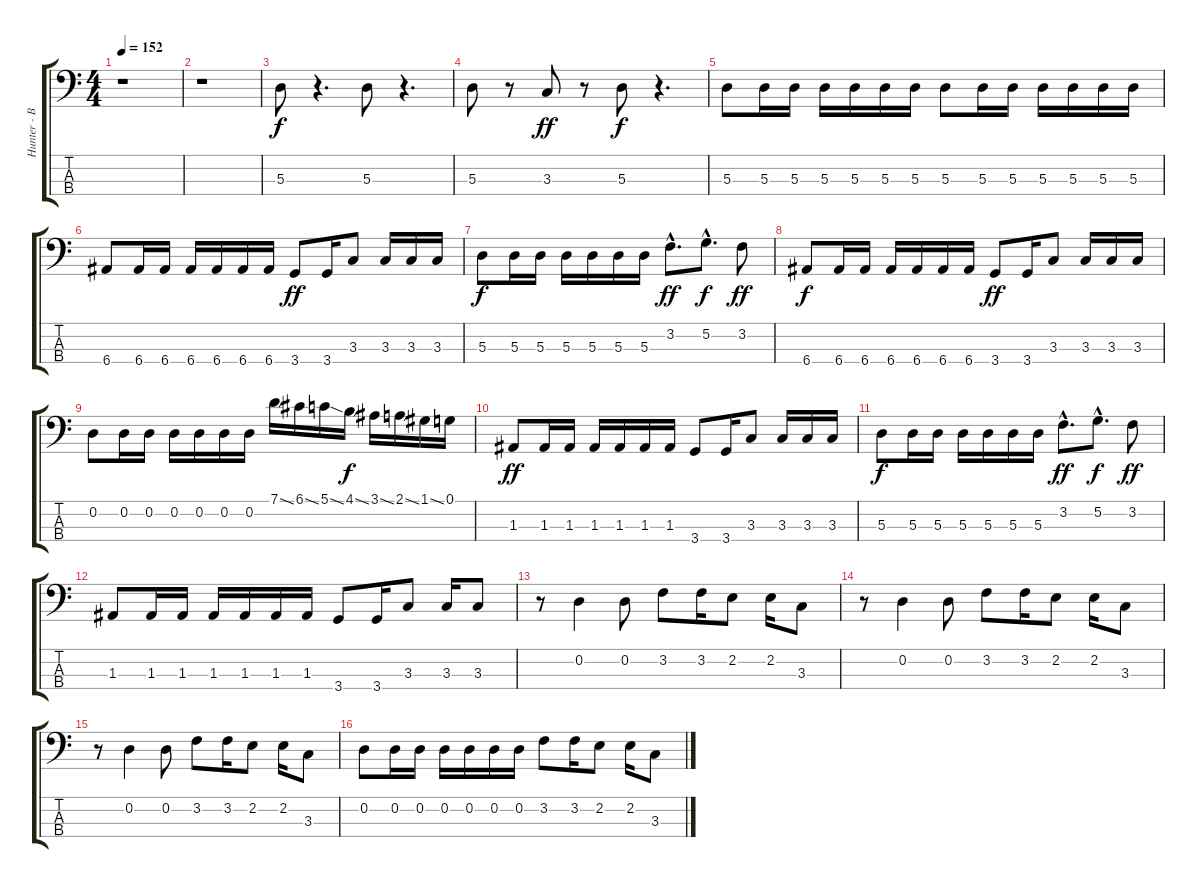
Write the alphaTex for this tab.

\track ("Hunter - Bass" "Hunter - B") {instrument electricbassfinger}
\staff {score tabs}
\tuning (G2 D2 A1 E1) {hide}
\ts (4 4)
\tempo 152
\clef f4
\ks c
r.1{dy f instrument electricbassfinger} |
r.1 |
5.3.8 r.4{d} 5.3.8 r.4{d} |
5.3.8 r.8 3.3.8{dy ff} r.8 5.3.8{dy f} r.4{d} |
5.3.8 5.3.16 5.3.16 5.3.16 5.3.16 5.3.16 5.3.16 5.3.8 5.3.16 5.3.16 5.3.16 5.3.16 5.3.16 5.3.16 |
6.4.8 6.4.16 6.4.16 6.4.16 6.4.16 6.4.16 6.4.16 3.4.8{dy ff} 3.4.16 3.3.8 3.3.16 3.3.16 3.3.16 |
5.3.8{dy f} 5.3.16 5.3.16 5.3.16 5.3.16 5.3.16 5.3.16 3.2{hac}.8{d dy ff} 5.2{hac}.8{d dy f} 3.2.8{dy ff} |
6.4.8{dy f} 6.4.16 6.4.16 6.4.16 6.4.16 6.4.16 6.4.16 3.4.8{dy ff} 3.4.16 3.3.8 3.3.16 3.3.16 3.3.16 |
0.2.8 0.2.16 0.2.16 0.2.16 0.2.16 0.2.16 0.2.16 7.1{ss}.16 6.1{ss}.16 5.1{ss}.16 4.1{ss}.16{dy f} 3.1{ss}.16 2.1{ss}.16 1.1{ss}.16 0.1.16 |
1.3.8{dy ff} 1.3.16 1.3.16 1.3.16 1.3.16 1.3.16 1.3.16 3.4.8 3.4.16 3.3.8 3.3.16 3.3.16 3.3.16 |
5.3.8{dy f} 5.3.16 5.3.16 5.3.16 5.3.16 5.3.16 5.3.16 3.2{hac}.8{d dy ff} 5.2{hac}.8{d dy f} 3.2.8{dy ff} |
1.3.8 1.3.16 1.3.16 1.3.16 1.3.16 1.3.16 1.3.16 3.4.8 3.4.16 3.3.8 3.3.16 3.3.8 |
r.8 0.2.4 0.2.8 3.2.8 3.2.16 2.2.8 2.2.16 3.3.8 |
r.8 0.2.4 0.2.8 3.2.8 3.2.16 2.2.8 2.2.16 3.3.8 |
r.8 0.2.4 0.2.8 3.2.8 3.2.16 2.2.8 2.2.16 3.3.8 |
0.2.8 0.2.16 0.2.16 0.2.16 0.2.16 0.2.16 0.2.16 3.2.8 3.2.16 2.2.8 2.2.16 3.3.8
